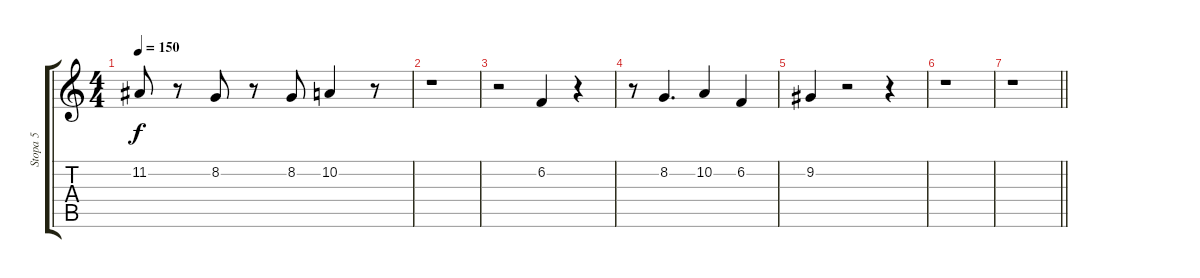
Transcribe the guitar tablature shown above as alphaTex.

\track ("Stopa 5" "Stopa 5") {instrument synthbrass1}
\staff {score tabs}
\tuning (E4 B3 G3 D3 A2 E2) {hide}
\ts (4 4)
\tempo 150
\clef g2
\ks c
11.2.8{dy f} r.8 8.2.8 r.8 8.2.8 10.2.4 r.8 |
r.1 |
r.2 6.2.4 r.4 |
r.8 8.2.4{d} 10.2.4 6.2.4 |
9.2.4 r.2 r.4 |
r.1 |
\barLineRight lightlight
r.1
